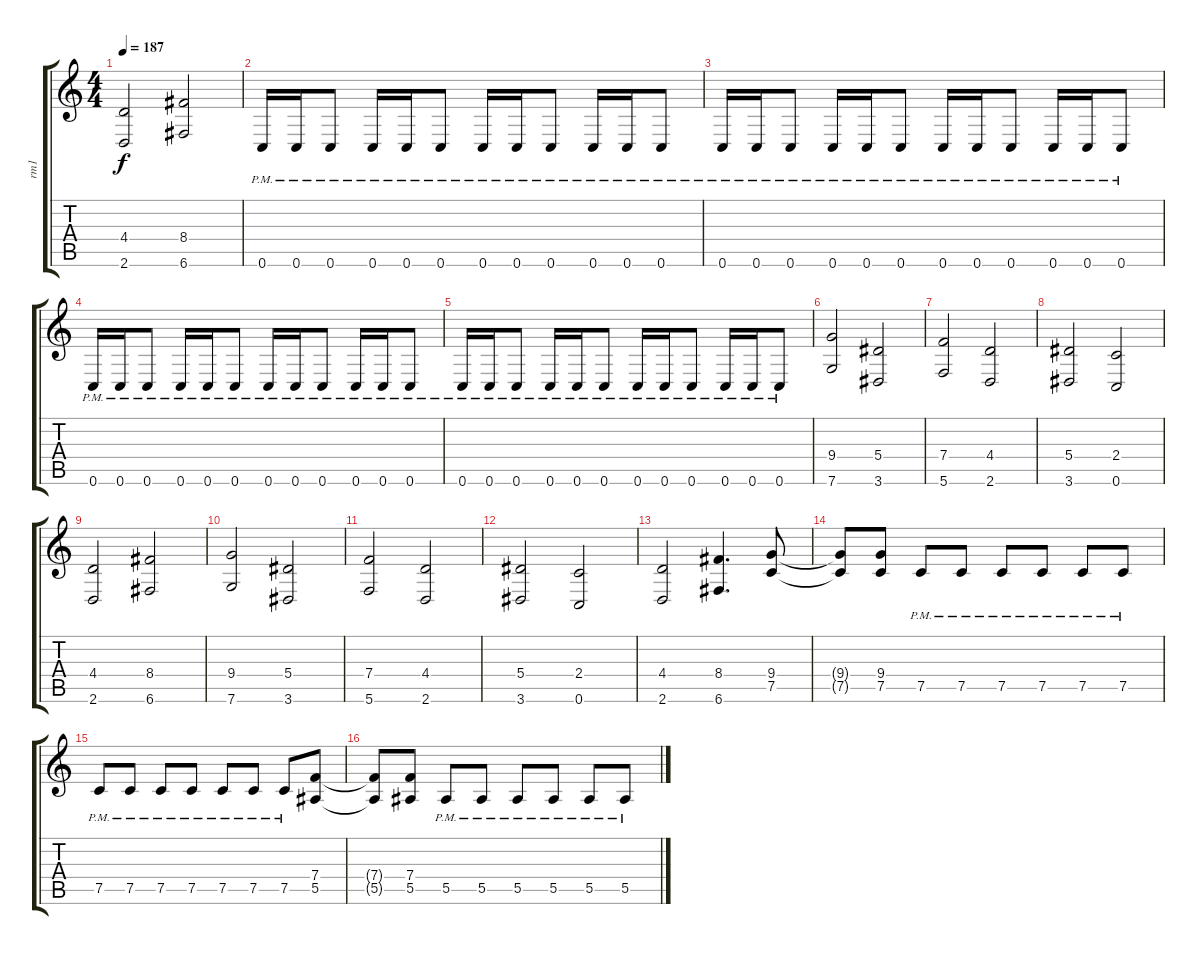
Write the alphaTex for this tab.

\track ("rm1" "rm1") {instrument overdrivenguitar}
\staff {score tabs}
\tuning (C4 G3 Eb3 Bb2 F2 C2) {hide}
\ts (4 4)
\tempo 187
\clef g2
\ks c
(4.4 2.6).2{dy f} (8.4 6.6).2 |
0.6{pm}.16 0.6{pm}.16 0.6{pm}.8 0.6{pm}.16 0.6{pm}.16 0.6{pm}.8 0.6{pm}.16 0.6{pm}.16 0.6{pm}.8 0.6{pm}.16 0.6{pm}.16 0.6{pm}.8 |
0.6{pm}.16 0.6{pm}.16 0.6{pm}.8 0.6{pm}.16 0.6{pm}.16 0.6{pm}.8 0.6{pm}.16 0.6{pm}.16 0.6{pm}.8 0.6{pm}.16 0.6{pm}.16 0.6{pm}.8 |
0.6{pm}.16 0.6{pm}.16 0.6{pm}.8 0.6{pm}.16 0.6{pm}.16 0.6{pm}.8 0.6{pm}.16 0.6{pm}.16 0.6{pm}.8 0.6{pm}.16 0.6{pm}.16 0.6{pm}.8 |
0.6{pm}.16 0.6{pm}.16 0.6{pm}.8 0.6{pm}.16 0.6{pm}.16 0.6{pm}.8 0.6{pm}.16 0.6{pm}.16 0.6{pm}.8 0.6{pm}.16 0.6{pm}.16 0.6{pm}.8 |
(9.4 7.6).2 (5.4 3.6).2 |
(7.4 5.6).2 (4.4 2.6).2 |
(5.4 3.6).2 (2.4 0.6).2 |
(4.4 2.6).2 (8.4 6.6).2 |
(9.4 7.6).2 (5.4 3.6).2 |
(7.4 5.6).2 (4.4 2.6).2 |
(5.4 3.6).2 (2.4 0.6).2 |
(4.4 2.6).2 (8.4 6.6).4{d} (9.4 7.5).8 |
(9.4{t} 7.5{t}).8 (9.4 7.5).8 7.5{pm}.8 7.5{pm}.8 7.5{pm}.8 7.5{pm}.8 7.5{pm}.8 7.5{pm}.8 |
7.5{pm}.8 7.5{pm}.8 7.5{pm}.8 7.5{pm}.8 7.5{pm}.8 7.5{pm}.8 7.5{pm}.8 (7.4 5.5).8 |
(7.4{t} 5.5{t}).8 (7.4 5.5).8 5.5{pm}.8 5.5{pm}.8 5.5{pm}.8 5.5{pm}.8 5.5{pm}.8 5.5{pm}.8
